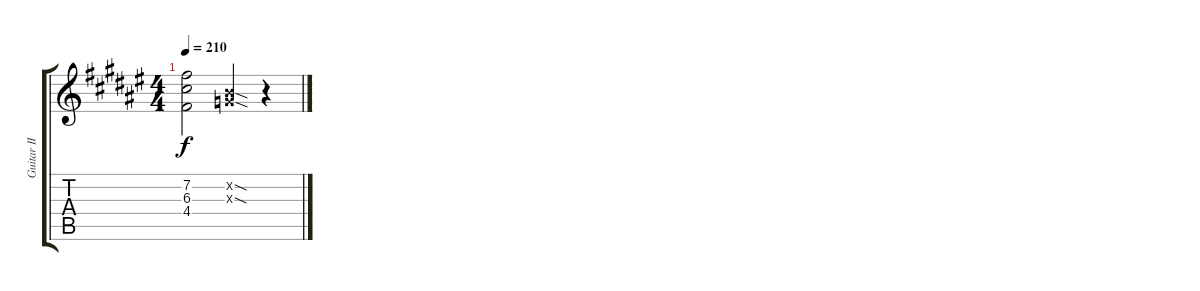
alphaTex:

\track ("Guitar II (Nakano Azusa)" "Guitar II ") {instrument distortionguitar}
\staff {score tabs}
\tuning (E4 B3 G3 D3 A2 E2) {hide}
\ts (4 4)
\tempo 210
\clef g2
\ks f#
(7.2{t} 6.3{t} 4.4{t}).2{dy f} (0.2{sod x} 0.3{sod x}).4 r.4
